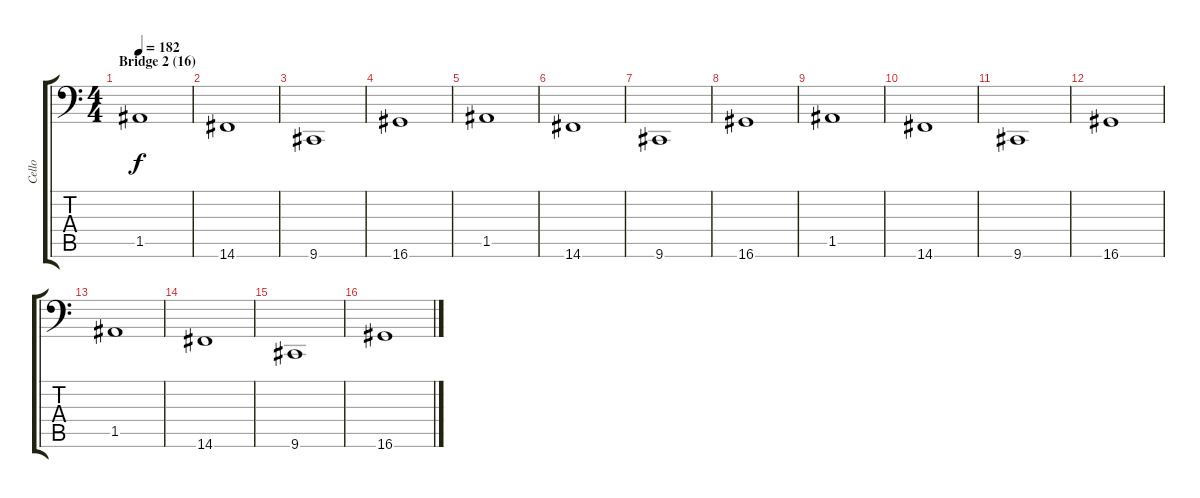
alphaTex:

\track ("Cello" "Cello") {instrument cello}
\staff {score tabs}
\tuning (E4 B3 G3 D3 A2 E1) {hide}
\ts (4 4)
\section ("" "Bridge 2 (16)")
\tempo 182
\clef f4
\ks c
1.5.1{dy f} |
14.6.1 |
9.6.1 |
16.6.1 |
1.5.1 |
14.6.1 |
9.6.1 |
16.6.1 |
1.5.1 |
14.6.1 |
9.6.1 |
16.6.1 |
1.5.1 |
14.6.1 |
9.6.1 |
16.6.1
